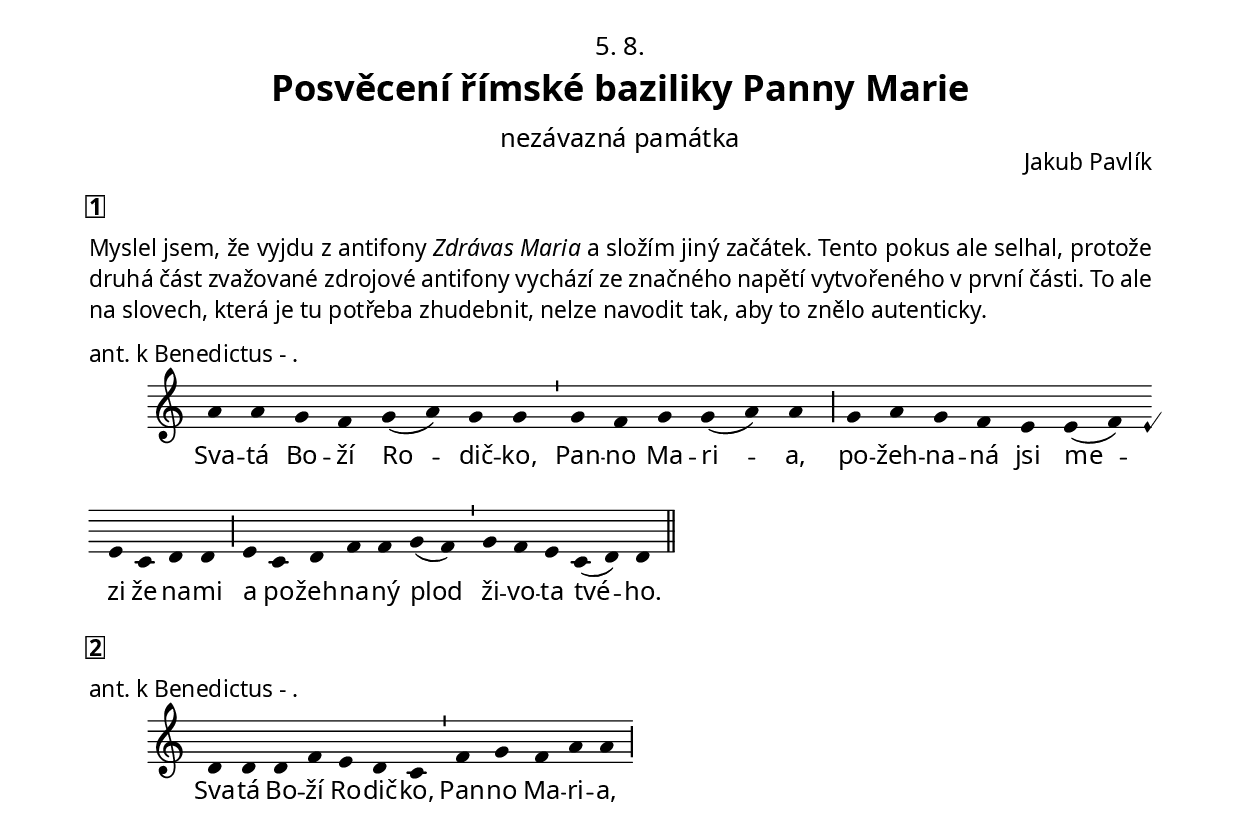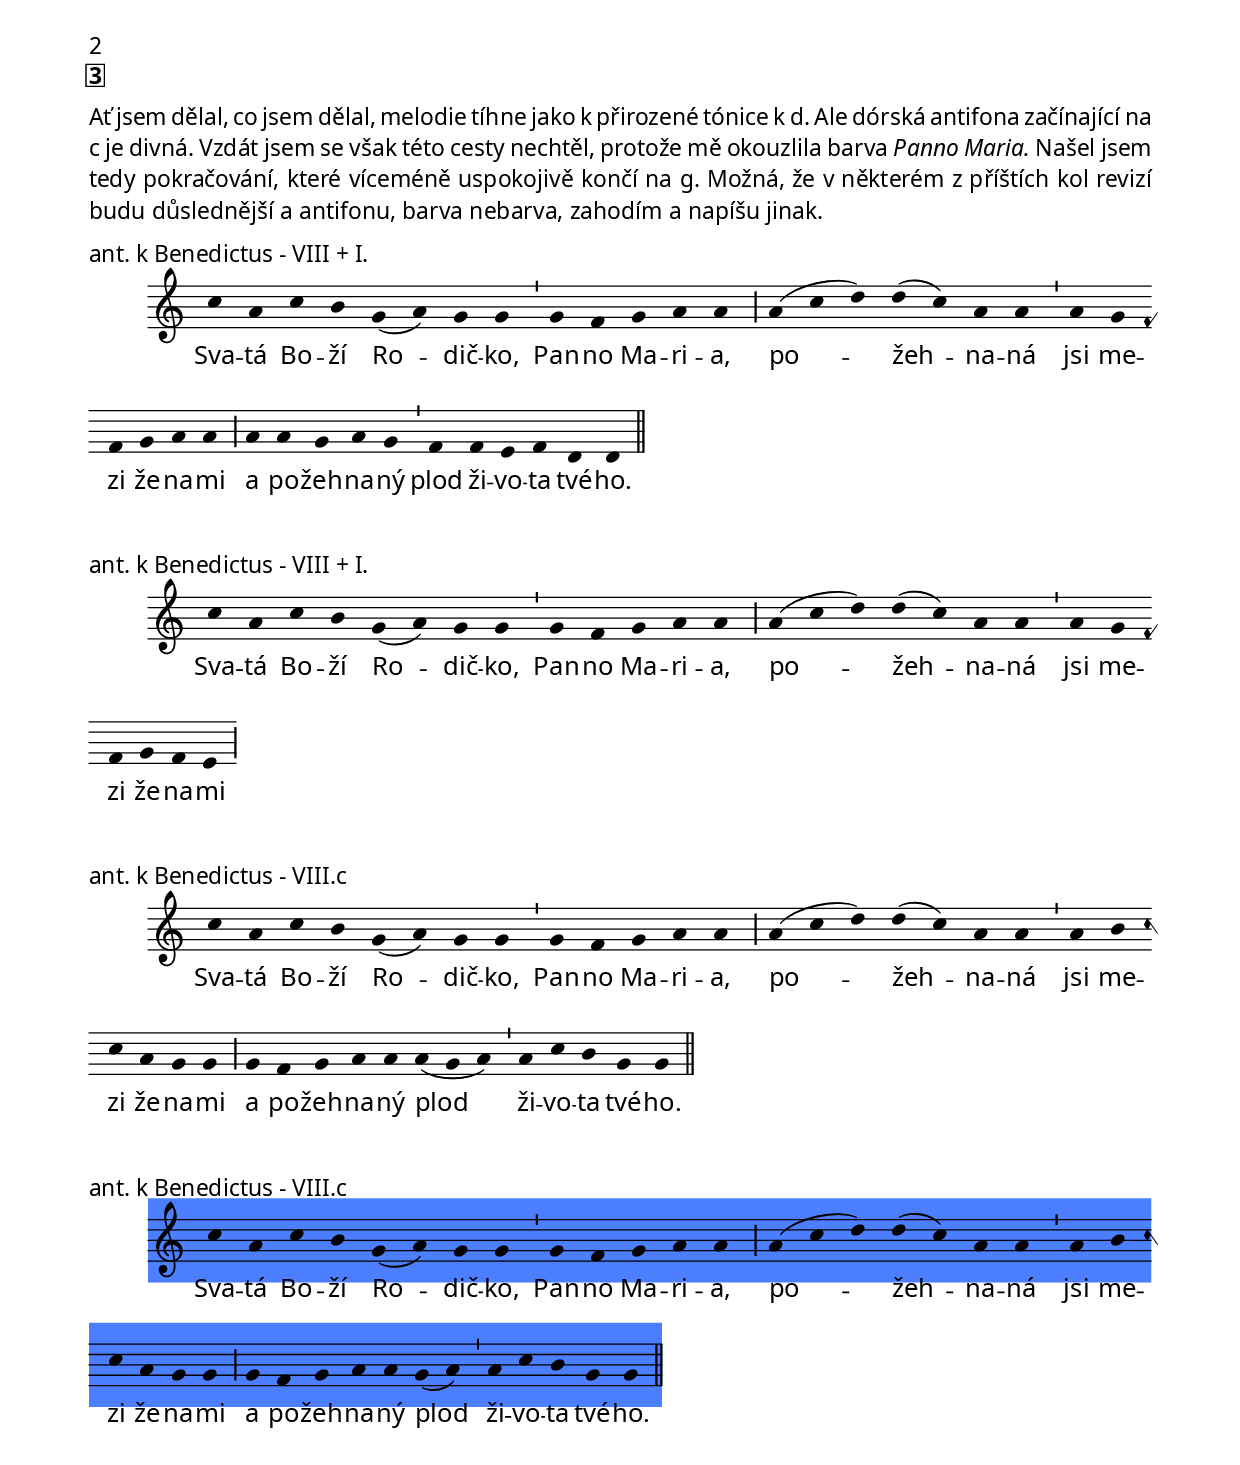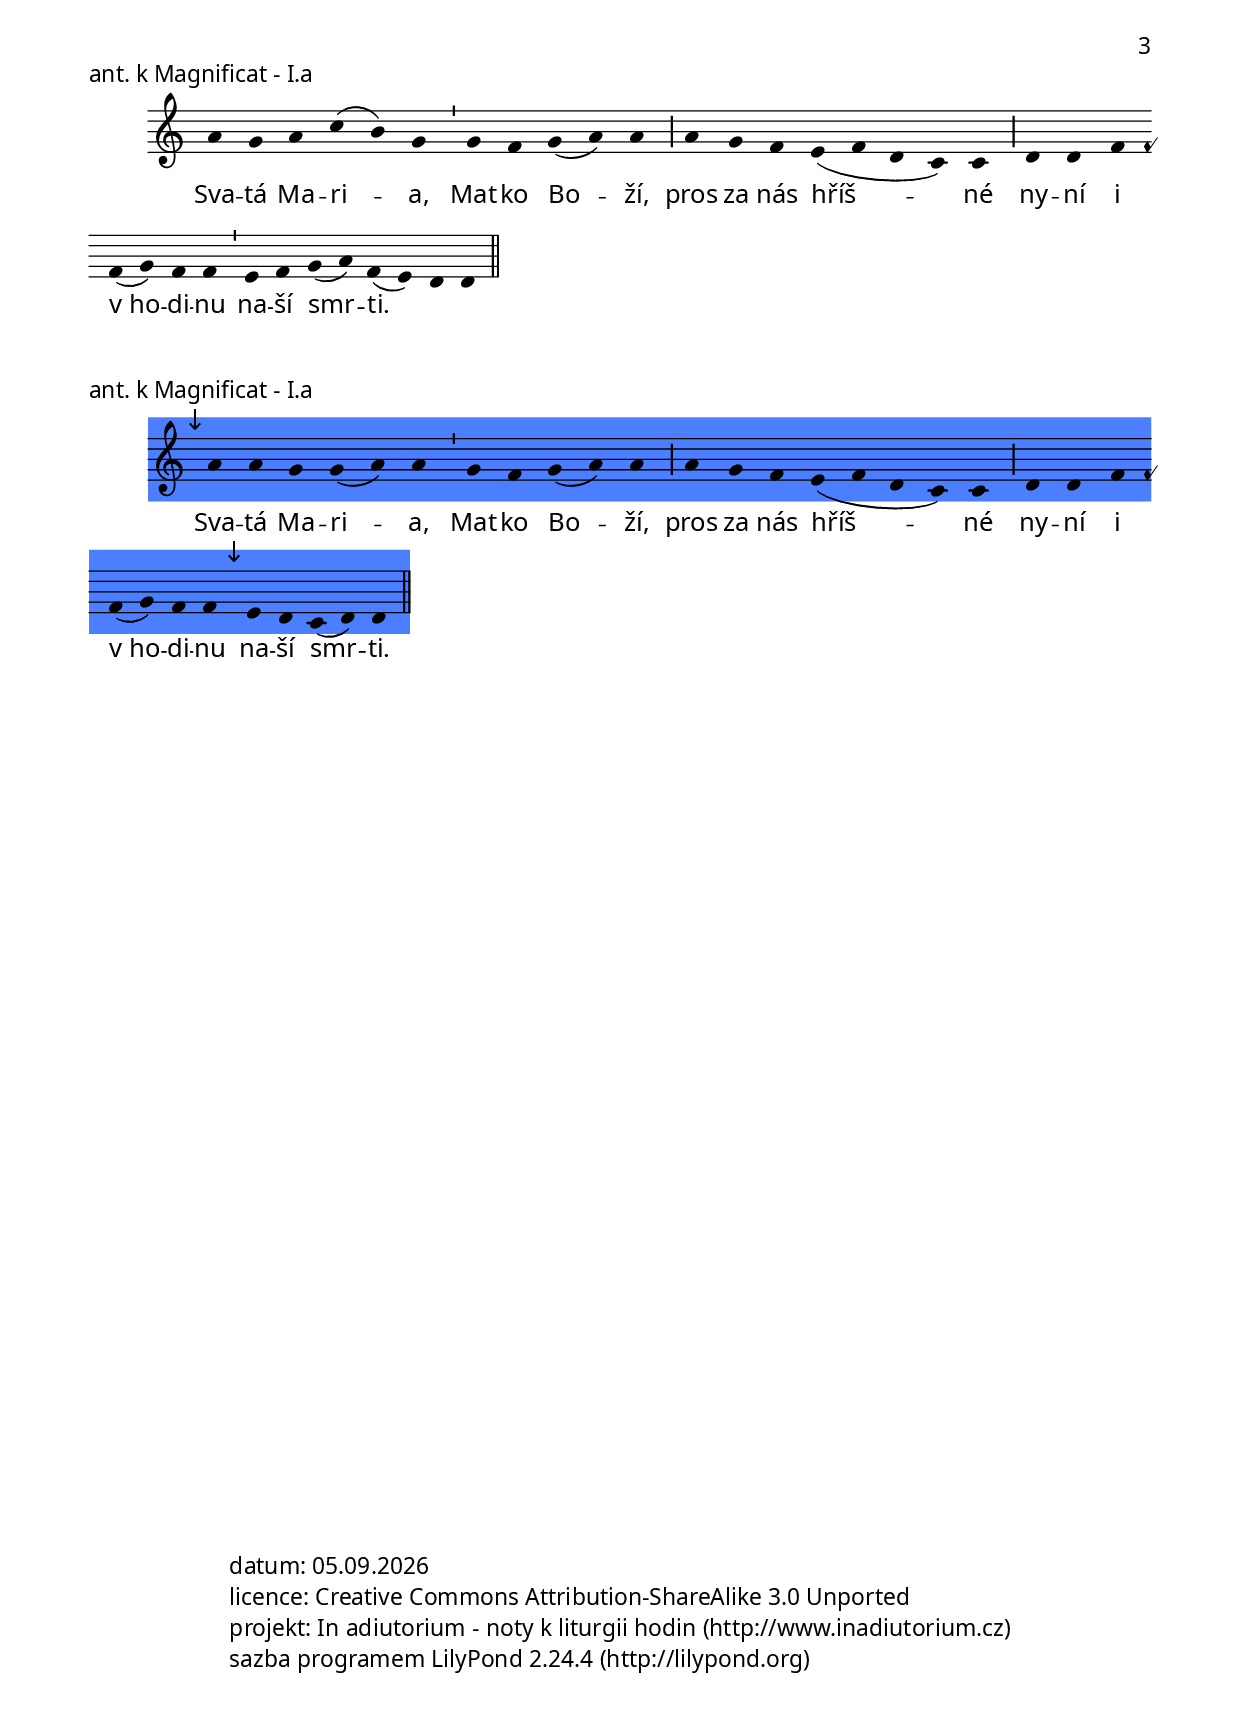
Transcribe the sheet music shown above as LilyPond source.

\version "2.19.16"

\include "../spolecne.ly"

\header {
  title = \markup\titleSvatek
            "Posvěcení římské baziliky Panny Marie"
            "nezávazná památka"
            "5. 8."
  composer = "Jakub Pavlík"
}

\markup\nadpisSkupiny 1

\markup\justify{
  Myslel jsem, že vyjdu z antifony \italic{Zdrávas Maria}
  a složím jiný začátek. Tento pokus ale selhal, protože druhá část
  zvažované zdrojové antifony vychází ze značného napětí vytvořeného
  v první části. To ale na slovech, která je tu potřeba zhudebnit,
  nelze navodit tak, aby to znělo autenticky.
}

\score {
  \relative c'' {
    \choralniRezim
    a4 a g f g( a) g g \barMin
    g f g g( a) a \barMaior
    g a g f e e( f) e c d d \barMaior
    e c d f f g( f) \barMin g f e c( d) d \barFinalis
  }
  \addlyrics {
    Sva -- tá Bo -- ží Ro -- dič -- ko,
    Pan -- no Ma -- ri -- a,
    po -- žeh -- na -- ná jsi me -- zi že -- na -- mi
    a po -- žeh -- na -- ný plod ži -- vo -- ta tvé -- ho.
  }
  \header {
    quid = "ant. k Benedictus"
    modus = ""
    differentia = ""
    psalmus = ""
    fial = "sanktoral/0211pmlurdske.ly#amag?jiny_text"
    id = "aben"
    piece = \markup {\sestavTitulekBezZalmu}
  }
}

\markup\nadpisSkupiny 2

\score {
  \relative c' {
    \choralniRezim
    d4 d d f e d c \barMin
    f g f a a \barMaior
  }
  \addlyrics {
    Sva -- tá Bo -- ží Ro -- dič -- ko,
    Pan -- no Ma -- ri -- a,
    po -- žeh -- na -- ná jsi me -- zi že -- na -- mi
    a po -- žeh -- na -- ný plod ži -- vo -- ta tvé -- ho.
  }
  \header {
    quid = "ant. k Benedictus"
    modus = ""
    differentia = ""
    psalmus = ""
    id = "aben"
    piece = \markup {\sestavTitulekBezZalmu}
  }
}

\pageBreak

\markup\nadpisSkupiny 3

\markup\justify{
  Ať jsem dělal, co jsem dělal, melodie tíhne jako k přirozené tónice
  k d. Ale dórská antifona začínající na c je divná.
  Vzdát jsem se však této cesty nechtěl, protože mě okouzlila
  barva \italic{Panno Maria.}
  Našel jsem tedy pokračování, které víceméně uspokojivě končí na g.
  Možná, že v některém z příštích kol revizí budu důslednější a antifonu,
  barva nebarva, zahodím a napíšu jinak.
}

\score {
  \relative c'' {
    \choralniRezim
    c4 a c b g( a) g g \barMin
    g f g a a \barMaior
    a( c d) d( c) a a \barMin
    a g f g a a \barMaior
    a a g a g \barMin
    f f e f d d \barFinalis
  }
  \addlyrics {
    Sva -- tá Bo -- ží Ro -- dič -- ko,
    Pan -- no Ma -- ri -- a,
    po -- žeh -- na -- ná
    jsi me -- zi že -- na -- mi
    a po -- žeh -- na -- ný
    plod ži -- vo -- ta tvé -- ho.
  }
  \header {
    quid = "ant. k Benedictus"
    modus = "VIII + I"
    differentia = ""
    psalmus = ""
    id = "aben"
    piece = \markup {\sestavTitulekBezZalmu}
  }
}

\score {
  \relative c'' {
    \choralniRezim
    c4 a c b g( a) g g \barMin
    g f g a a \barMaior
    a( c d) d( c) a a \barMin
    a g f g f e \barMaior
  }
  \addlyrics {
    Sva -- tá Bo -- ží Ro -- dič -- ko,
    Pan -- no Ma -- ri -- a,
    po -- žeh -- na -- ná
    jsi me -- zi že -- na -- mi
    a po -- žeh -- na -- ný
    plod ži -- vo -- ta tvé -- ho.
  }
  \header {
    quid = "ant. k Benedictus"
    modus = "VIII + I"
    differentia = ""
    psalmus = ""
    id = "aben"
    piece = \markup {\sestavTitulekBezZalmu}
  }
}

\score {
  \relative c'' {
    \choralniRezim
    c4 a c b g( a) g g \barMin
    g f g a a \barMaior
    a( c d) d( c) a a \barMin
    a b c a g g \barMaior
    g f g a a a( g a) \barMin
    a c b g g \barFinalis
  }
  \addlyrics {
    Sva -- tá Bo -- ží Ro -- dič -- ko,
    Pan -- no Ma -- ri -- a,
    po -- žeh -- na -- ná
    jsi me -- zi že -- na -- mi
    a po -- žeh -- na -- ný
    plod ži -- vo -- ta tvé -- ho.
  }
  \header {
    quid = "ant. k Benedictus"
    modus = "VIII"
    differentia = "c"
    psalmus = ""
    id = "aben"
    piece = \markup {\sestavTitulekBezZalmu}
  }
}

\score {
  \relative c'' {
    \zvyraznovacModry
    \choralniRezim
    c4 a c b g( a) g g \barMin
    g f g a a \barMaior
    a( c d) d( c) a a \barMin
    a b c a g g \barMaior
    g f g a a g( a) \barMin
    a c b g g \barFinalis
  }
  \addlyrics {
    Sva -- tá Bo -- ží Ro -- dič -- ko,
    Pan -- no Ma -- ri -- a,
    po -- žeh -- na -- ná
    jsi me -- zi že -- na -- mi
    a po -- žeh -- na -- ný
    plod ži -- vo -- ta tvé -- ho.
  }
  \header {
    quid = "ant. k Benedictus"
    modus = "VIII"
    differentia = "c"
    psalmus = ""
    id = "aben"
    piece = \markup {\sestavTitulekBezZalmu}
  }
}

\pageBreak

\score {
  \relative c'' {
    \choralniRezim
    a4 g a c( b) g \barMin
    g f g( a) a \barMaior
    a g f e( f d c) c \barMaior
    d d f f( g) f f \barMin
    e f g( a) f( e) d d \barFinalis
  }
  \addlyrics {
    Sva -- tá Ma -- ri -- a,
    Mat -- ko Bo -- ží,
    pros za nás hříš -- né
    ny -- ní
    i v_ho -- di -- nu na -- ší smr -- ti.
  }
  \header {
    quid = "ant. k Magnificat"
    modus = "I"
    differentia = "a"
    psalmus = ""
    fial = "marianske_antifony.ly#avemaria?cast"
    id = "amag"
    piece = \markup {\sestavTitulekBezZalmu}
  }
}

\score {
  \relative c'' {
    \zvyraznovacModry
    \choralniRezim
    \mark\sipka a4 a g g( a) a \barMin
    g f g( a) a \barMaior
    a g f e( f d c) c \barMaior
    d d f f( g) f f \mark\sipka e d c( d) d \barFinalis
  }
  \addlyrics {
    Sva -- tá Ma -- ri -- a,
    Mat -- ko Bo -- ží,
    pros za nás hříš -- né
    ny -- ní i v_ho -- di -- nu na -- ší smr -- ti.
  }
  \header {
    quid = "ant. k Magnificat"
    modus = "I"
    differentia = "a"
    psalmus = ""
    fial = "marianske_antifony.ly#avemaria?cast&upraveno"
    id = "amag"
    piece = \markup {\sestavTitulekBezZalmu}
  }
}